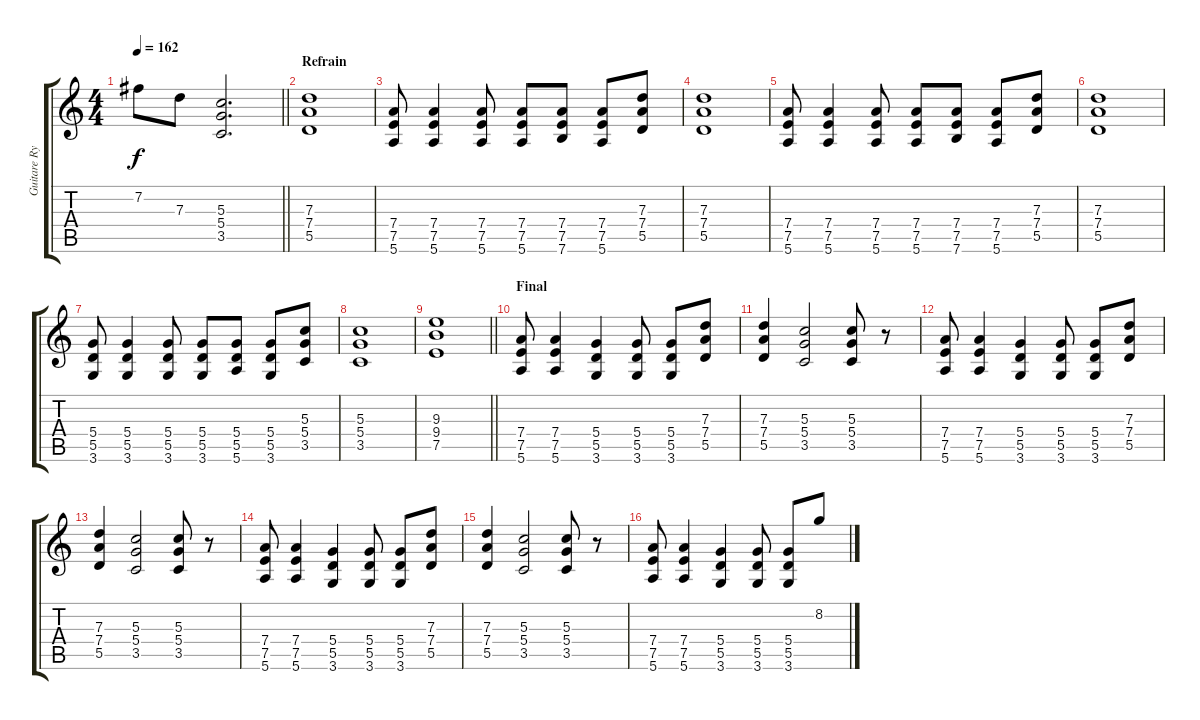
\track ("Guitare Rythm." "Guitare Ry") {instrument overdrivenguitar}
\staff {score tabs}
\tuning (E4 B3 G3 D3 A2 E2) {hide}
\ts (4 4)
\tempo 162
\clef g2
\barLineRight lightlight
\ks c
7.2.8{dy f} 7.3.8 (5.3 5.4 3.5).2{d} |
\section ("" "Refrain")
(7.3 7.4 5.5).1 |
(7.4 7.5 5.6).8 (7.4 7.5 5.6).4 (7.4 7.5 5.6).8 (7.4 7.5 5.6).8 (7.4 7.5 7.6).8 (7.4 7.5 5.6).8 (7.3 7.4 5.5).8 |
(7.3 7.4 5.5).1 |
(7.4 7.5 5.6).8 (7.4 7.5 5.6).4 (7.4 7.5 5.6).8 (7.4 7.5 5.6).8 (7.4 7.5 7.6).8 (7.4 7.5 5.6).8 (7.3 7.4 5.5).8 |
(7.3 7.4 5.5).1 |
(5.4 5.5 3.6).8 (5.4 5.5 3.6).4 (5.4 5.5 3.6).8 (5.4 5.5 3.6).8 (5.4 5.5 5.6).8 (5.4 5.5 3.6).8 (5.3 5.4 3.5).8 |
(5.3 5.4 3.5).1 |
\barLineRight lightlight
(9.3 9.4 7.5).1 |
\section ("" "Final")
(7.4 7.5 5.6).8 (7.4 7.5 5.6).4 (5.4 5.5 3.6).4 (5.4 5.5 3.6).8 (5.4 5.5 3.6).8 (7.3 7.4 5.5).8 |
(7.3 7.4 5.5).4 (5.3 5.4 3.5).2 (5.3 5.4 3.5).8 r.8 |
(7.4 7.5 5.6).8 (7.4 7.5 5.6).4 (5.4 5.5 3.6).4 (5.4 5.5 3.6).8 (5.4 5.5 3.6).8 (7.3 7.4 5.5).8 |
(7.3 7.4 5.5).4 (5.3 5.4 3.5).2 (5.3 5.4 3.5).8 r.8 |
(7.4 7.5 5.6).8 (7.4 7.5 5.6).4 (5.4 5.5 3.6).4 (5.4 5.5 3.6).8 (5.4 5.5 3.6).8 (7.3 7.4 5.5).8 |
(7.3 7.4 5.5).4 (5.3 5.4 3.5).2 (5.3 5.4 3.5).8 r.8 |
(7.4 7.5 5.6).8 (7.4 7.5 5.6).4 (5.4 5.5 3.6).4 (5.4 5.5 3.6).8 (5.4 5.5 3.6).8 8.2.8
